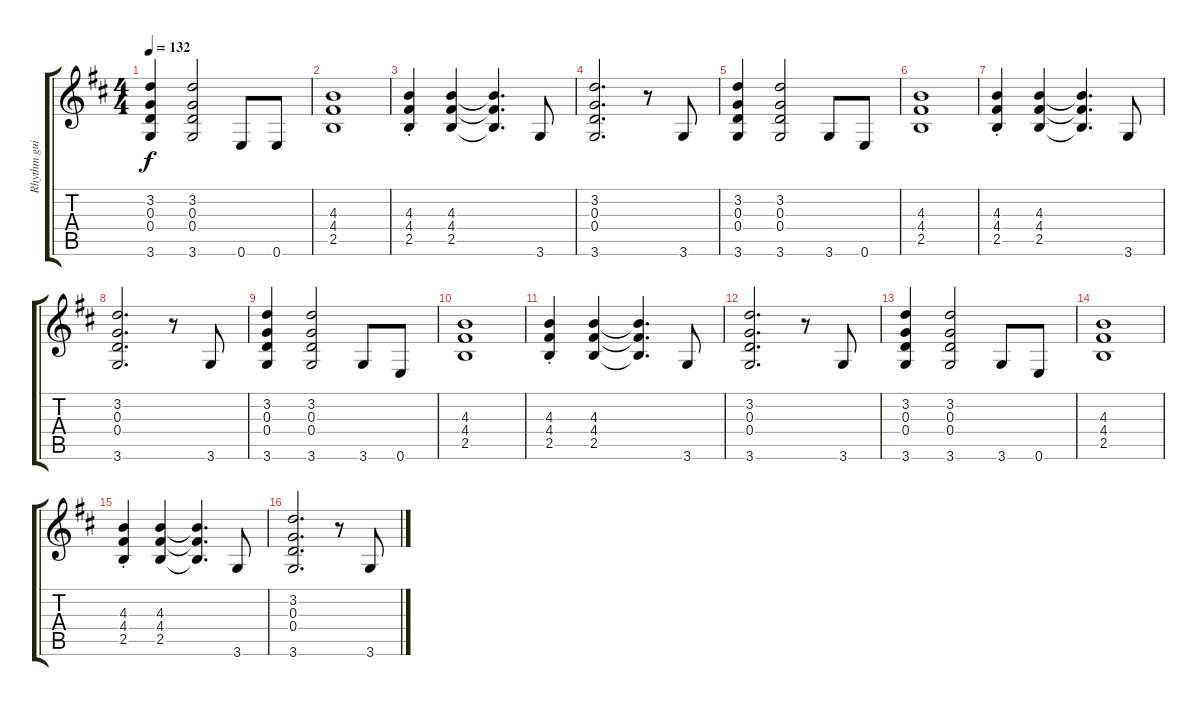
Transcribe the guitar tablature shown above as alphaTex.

\track ("Rhythm guitar" "Rhythm gui") {instrument overdrivenguitar}
\staff {score tabs}
\tuning (E4 B3 G3 D3 A2 E2) {hide}
\ts (4 4)
\tempo 132
\clef g2
\ks d
(3.2 0.3 0.4 3.6).4{dy f} (3.2 0.3 0.4 3.6).2 0.6.8 0.6.8 |
(4.3 4.4 2.5).1 |
(4.3{st} 4.4{st} 2.5{st}).4 (4.3 4.4 2.5).4 (4.3{t} 4.4{t} 2.5{t}).4{d} 3.6.8 |
(3.2 0.3 0.4 3.6).2{d} r.8 3.6.8 |
(3.2 0.3 0.4 3.6).4 (3.2 0.3 0.4 3.6).2 3.6.8 0.6.8 |
(4.3 4.4 2.5).1 |
(4.3{st} 4.4{st} 2.5{st}).4 (4.3 4.4 2.5).4 (4.3{t} 4.4{t} 2.5{t}).4{d} 3.6.8 |
(3.2 0.3 0.4 3.6).2{d} r.8 3.6.8 |
(3.2 0.3 0.4 3.6).4 (3.2 0.3 0.4 3.6).2 3.6.8 0.6.8 |
(4.3 4.4 2.5).1 |
(4.3{st} 4.4{st} 2.5{st}).4 (4.3 4.4 2.5).4 (4.3{t} 4.4{t} 2.5{t}).4{d} 3.6.8 |
(3.2 0.3 0.4 3.6).2{d} r.8 3.6.8 |
(3.2 0.3 0.4 3.6).4 (3.2 0.3 0.4 3.6).2 3.6.8 0.6.8 |
(4.3 4.4 2.5).1 |
(4.3{st} 4.4{st} 2.5{st}).4 (4.3 4.4 2.5).4 (4.3{t} 4.4{t} 2.5{t}).4{d} 3.6.8 |
(3.2 0.3 0.4 3.6).2{d} r.8 3.6.8
